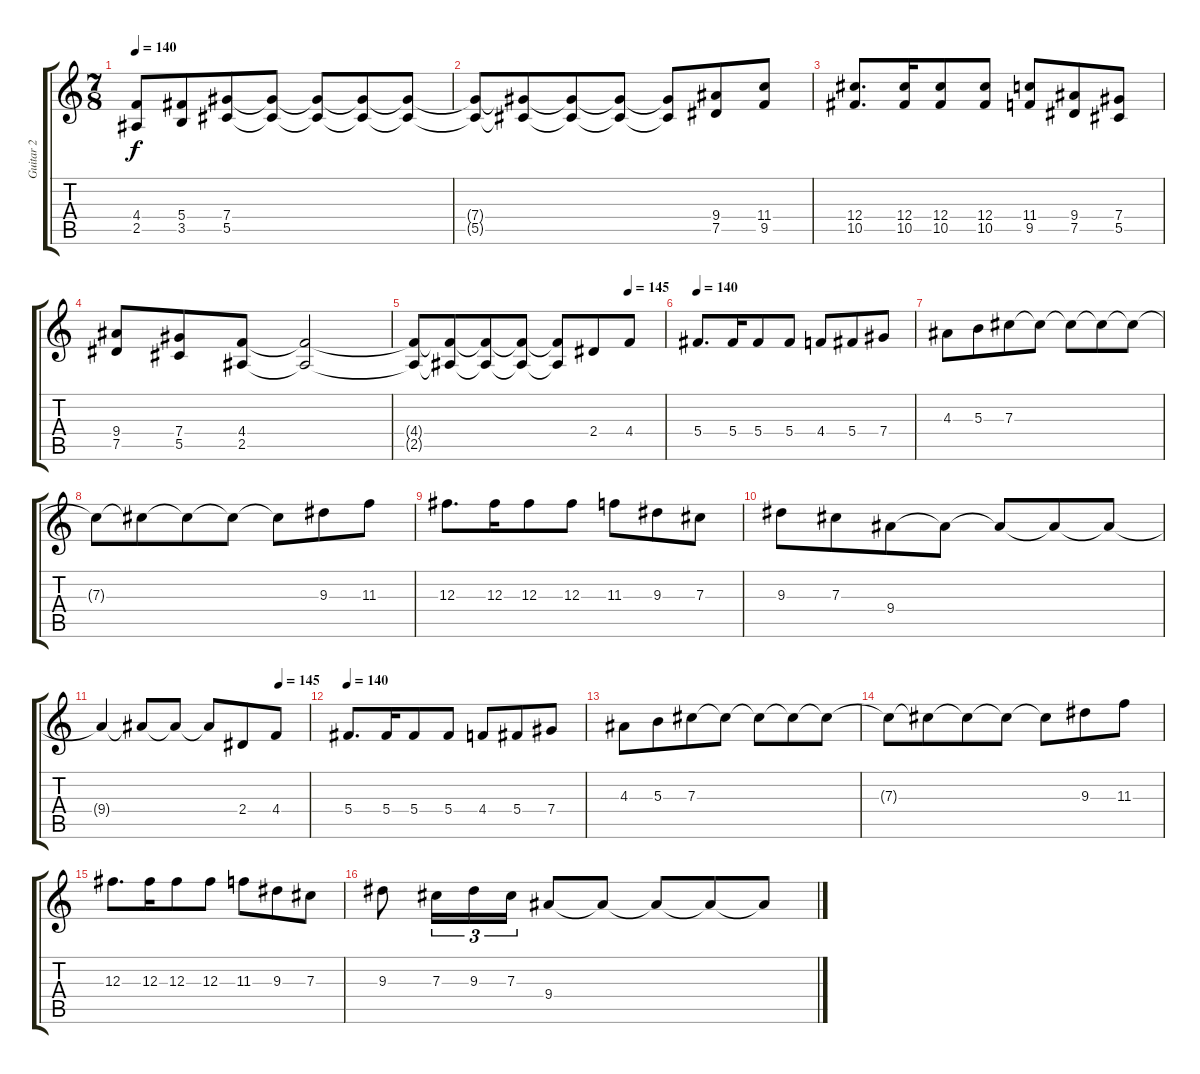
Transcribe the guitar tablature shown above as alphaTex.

\track ("Guitar 2" "Guitar 2") {instrument overdrivenguitar}
\staff {score tabs}
\tuning (Eb4 Bb3 Gb3 Db3 Ab2 Eb2) {hide}
\ts (7 8)
\tempo 140
\clef g2
\ks c
(4.4 2.5).8{dy f} (5.4 3.5).8 (7.4 5.5).8 (7.4{t} 5.5{t}).8 (7.4{t} 5.5{t}).8 (7.4{t} 5.5{t}).8 (7.4{t} 5.5{t}).8 |
(7.4{t} 5.5{t}).8 (7.4{t} 5.5{t}).8 (7.4{t} 5.5{t}).8 (7.4{t} 5.5{t}).8 (7.4{t} 5.5{t}).8 (9.4 7.5).8 (11.4 9.5).8 |
(12.4 10.5).8{d} (12.4 10.5).16 (12.4 10.5).8 (12.4 10.5).8 (11.4 9.5).8 (9.4 7.5).8 (7.4 5.5).8 |
(9.4 7.5).8 (7.4 5.5).8 (4.4 2.5).8 (4.4{t} 2.5{t}).2 |
\tempo (145 0.8571428571428571)
(4.4{t} 2.5{t}).8 (4.4{t} 2.5{t}).8 (4.4{t} 2.5{t}).8 (4.4{t} 2.5{t}).8 (4.4{t} 2.5{t}).8 2.4.8 4.4.8 |
\tempo 140
5.4.8{d volume 16} 5.4.16 5.4.8 5.4.8 4.4.8 5.4.8 7.4.8 |
4.3.8 5.3.8 7.3.8 7.3{t}.8 7.3{t}.8 7.3{t}.8 7.3{t}.8 |
7.3{t}.8 7.3{t}.8 7.3{t}.8 7.3{t}.8 7.3{t}.8 9.3.8 11.3.8 |
12.3.8{d} 12.3.16 12.3.8 12.3.8 11.3.8 9.3.8 7.3.8 |
9.3.8 7.3.8 9.4.8 9.4{t}.8 9.4{t}.8 9.4{t}.8 9.4{t}.8 |
\tempo (145 0.8571428571428571)
9.4{t}.4 9.4{t}.8 9.4{t}.8 9.4{t}.8 2.4.8 4.4.8 |
\tempo 140
5.4.8{d volume 16} 5.4.16 5.4.8 5.4.8 4.4.8 5.4.8 7.4.8 |
4.3.8 5.3.8 7.3.8 7.3{t}.8 7.3{t}.8 7.3{t}.8 7.3{t}.8 |
7.3{t}.8 7.3{t}.8 7.3{t}.8 7.3{t}.8 7.3{t}.8 9.3.8 11.3.8 |
12.3.8{d} 12.3.16 12.3.8 12.3.8 11.3.8 9.3.8 7.3.8 |
9.3.8 7.3.16{tu (3 2)} 9.3.16{tu (3 2)} 7.3.16{tu (3 2)} 9.4.8 9.4{t}.8 9.4{t}.8 9.4{t}.8 9.4{t}.8
